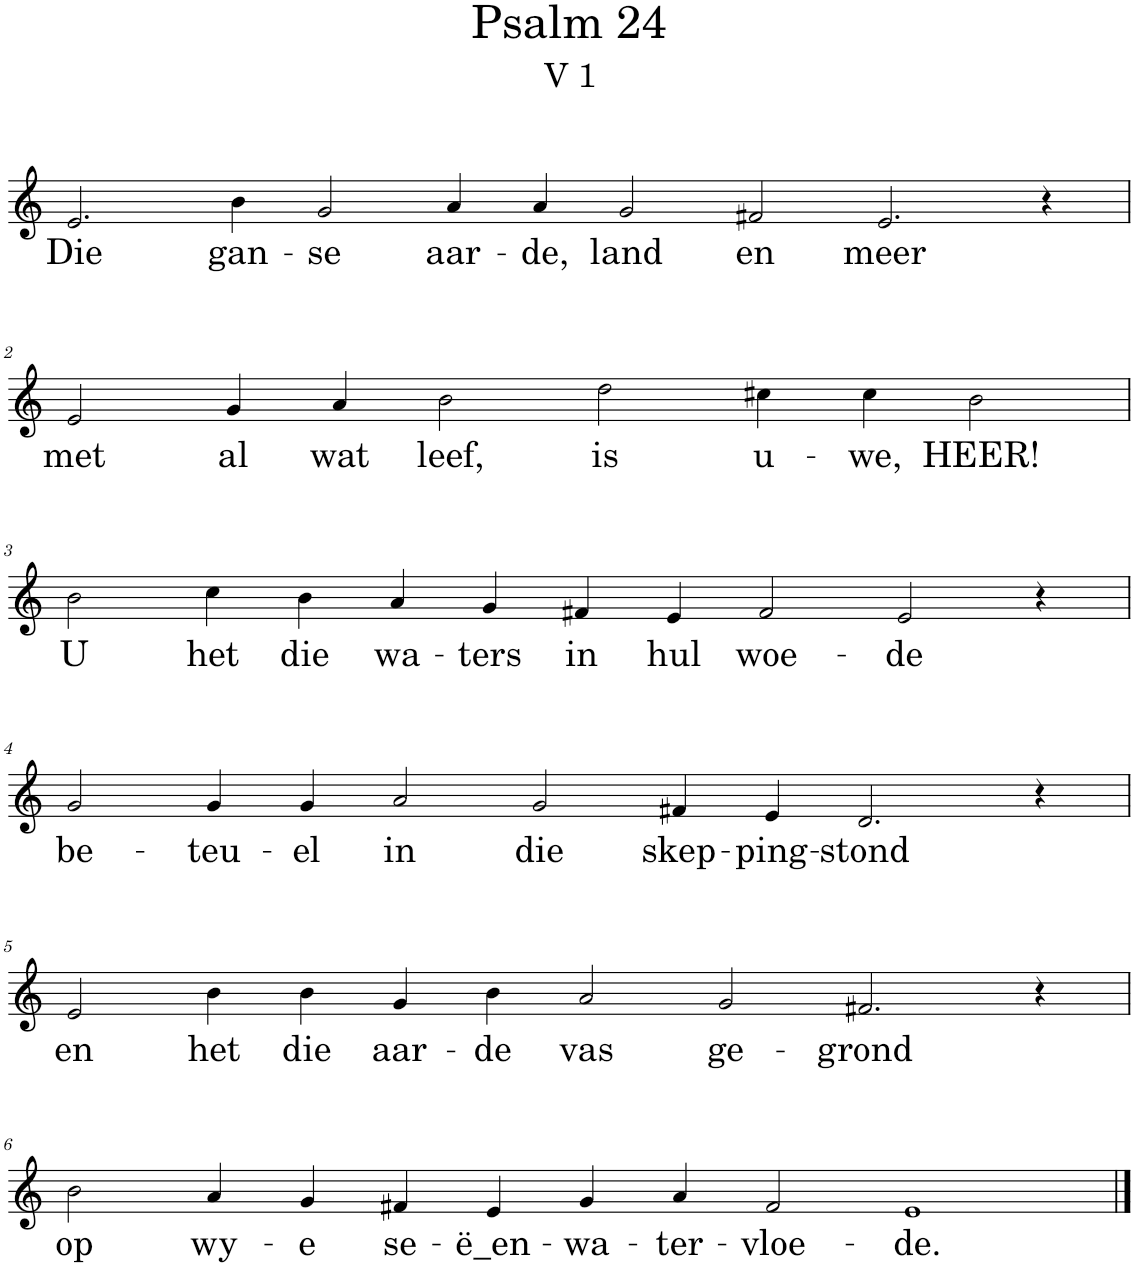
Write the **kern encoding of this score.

**kern	**text
*part1	*part1
*staff1	*staff1
*I"Pipe Organ	*
*I'Org.	*
*clefG2	*
*k[]	*
*M16/4	*
=1	=1
!	!LO:LY:b
2.e/	Die
!	!LO:LY:b
4b\	gan-
!	!LO:LY:b
2g/	-se
!	!LO:LY:b
4a/	aar-
!	!LO:LY:b
4a/	-de,
!	!LO:LY:b
2g/	land
!	!LO:LY:b
2f#X/	en
!	!LO:LY:b
2.e/	meer
4r	.
!!LO:LB:g=z
=2	=2
*M12/4	*
!	!LO:LY:b
2e/	met
!	!LO:LY:b
4g/	al
!	!LO:LY:b
4a/	wat
!	!LO:LY:b
2b\	leef,
!	!LO:LY:b
2dd\	is
!	!LO:LY:b
4cc#X\	u-
!	!LO:LY:b
4cc#\	-we,
!	!LO:LY:b
2b\	HEER!
!!LO:LB:g=z
=3	=3
*M14/4	*
!	!LO:LY:b
2b\	U
!	!LO:LY:b
4cc\	het
!	!LO:LY:b
4b\	die
!	!LO:LY:b
4a/	wa-
!	!LO:LY:b
4g/	-ters
!	!LO:LY:b
4f#X/	in
!	!LO:LY:b
4e/	hul
!	!LO:LY:b
2f#/	woe-
!	!LO:LY:b
2e/	-de
4r	.
!!LO:LB:g=z
=4	=4
!	!LO:LY:b
2g/	be-
!	!LO:LY:b
4g/	-teu-
!	!LO:LY:b
4g/	-el
!	!LO:LY:b
2a/	in
!	!LO:LY:b
2g/	die
!	!LO:LY:b
4f#X/	skep-
!	!LO:LY:b
4e/	-ping-
!	!LO:LY:b
2.d/	-stond
4r	.
!!LO:LB:g=z
=5	=5
!	!LO:LY:b
2e/	en
!	!LO:LY:b
4b\	het
!	!LO:LY:b
4b\	die
!	!LO:LY:b
4g/	aar-
!	!LO:LY:b
4b\	-de
!	!LO:LY:b
2a/	vas
!	!LO:LY:b
2g/	ge-
!	!LO:LY:b
2.f#X/	-grond
4r	.
!!LO:LB:g=z
=6	=6
!	!LO:LY:b
2b\	op
!	!LO:LY:b
4a/	wy-
!	!LO:LY:b
4g/	-e
!	!LO:LY:b
4f#X/	se-
!	!LO:LY:b
4e/	-ë_en-
!	!LO:LY:b
4g/	-wa-
!	!LO:LY:b
4a/	-ter-
!	!LO:LY:b
2f#/	-vloe-
!	!LO:LY:b
1e	-de.
==	==
*-	*-
